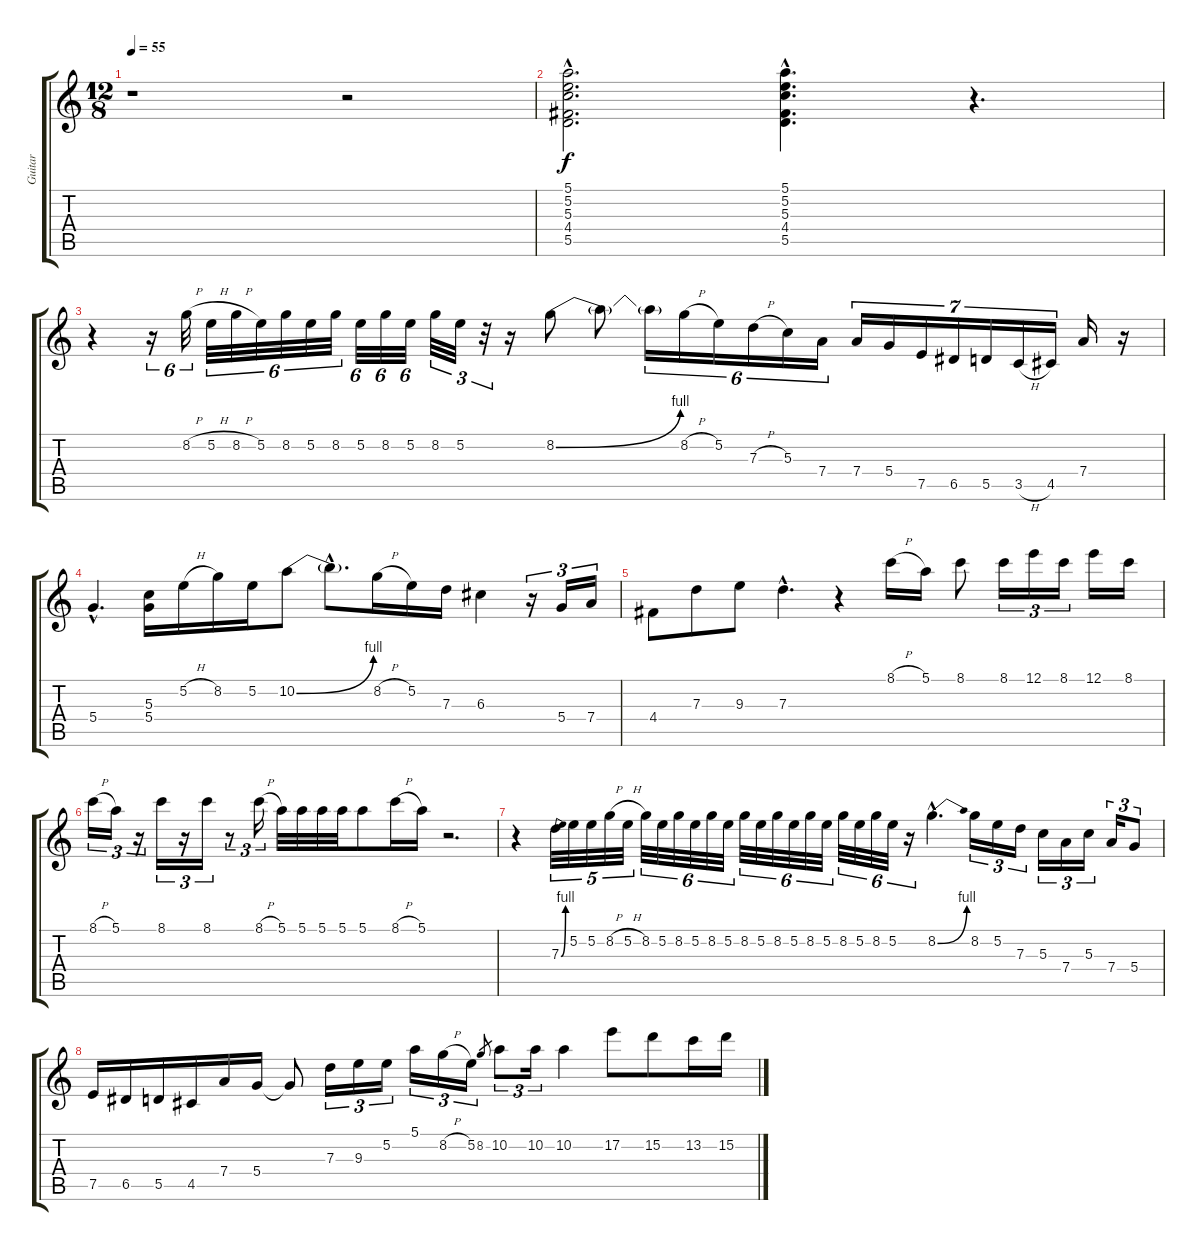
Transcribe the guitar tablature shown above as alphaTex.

\track ("Guitar" "Guitar") {instrument electricguitarclean}
\staff {score tabs}
\tuning (E4 B3 G3 D3 A2 E2) {hide}
\ts (12 8)
\tempo 55
\clef g2
\ks c
r.1{dy f instrument electricguitarclean} r.2 |
(5.1{hac} 5.2{hac} 5.3{hac} 4.4{hac} 5.5{hac}).2{d} (5.1{hac} 5.2{hac} 5.3{hac} 4.4{hac} 5.5{hac}).4{d} r.4{d} |
r.4 r.16{tu (6 4)} 8.2{h}.32{tu (6 4)} 5.2{h}.32{tu (6 4)} 8.2{h}.32{tu (6 4)} 5.2.32{tu (6 4)} 8.2.32{tu (6 4)} 5.2.32{tu (6 4)} 8.2.32{tu (6 4)} 5.2.32{tu (6 4)} 8.2.32{tu (6 4)} 5.2.32{tu (6 4)} 8.2.32{tu (3 2)} 5.2.32{tu (3 2)} r.32{tu (3 2)} r.16 8.2{be (bend 0 0 60 4)}.8 8.2{t}.8 8.2{t}.16{tu (6 4)} 8.2{h}.16{tu (6 4)} 5.2.16{tu (6 4)} 7.3{h}.16{tu (6 4)} 5.3.16{tu (6 4)} 7.4.16{tu (6 4)} 7.4.16{tu (7 4)} 5.4.16{tu (7 4)} 7.5.16{tu (7 4)} 6.5.16{tu (7 4)} 5.5.16{tu (7 4)} 3.5{h}.16{tu (7 4)} 4.5.16{tu (7 4)} 7.4.16 r.16 |
5.4{hac}.4{d} (5.3 5.4).16 5.2{h}.16 8.2.16 5.2.16 10.2{be (bend 0 0 60 4)}.8 10.2{hac t}.8{d} 8.2{h}.16 5.2.16 7.3.16 6.3.4 r.16{tu (3 2)} 5.4.16{tu (3 2)} 7.4.16{tu (3 2)} |
4.4.8 7.3.8 9.3.8 7.3{hac}.4{d} r.4 8.1{h}.16 5.1.16 8.1.8 8.1.16{tu (3 2)} 12.1.16{tu (3 2)} 8.1.16{tu (3 2)} 12.1.16 8.1.16 |
8.1{h}.16{tu (3 2)} 5.1.16{tu (3 2)} r.16{tu (3 2)} 8.1.16{tu (3 2)} r.16{tu (3 2)} 8.1.16{tu (3 2)} r.8{tu (3 2)} 8.1{h}.16{tu (3 2)} 5.1.32 5.1.32 5.1.32 5.1.32 5.1.8 8.1{h}.16 5.1.16 r.2{d} |
r.4 7.3{be (bend 0 0 60 4)}.32{tu (5 4)} 5.2.32{tu (5 4)} 5.2.32{tu (5 4)} 8.2{h}.32{tu (5 4)} 5.2{h}.32{tu (5 4)} 8.2.32{tu (6 4)} 5.2.32{tu (6 4)} 8.2.32{tu (6 4)} 5.2.32{tu (6 4)} 8.2.32{tu (6 4)} 5.2.32{tu (6 4)} 8.2.32{tu (6 4)} 5.2.32{tu (6 4)} 8.2.32{tu (6 4)} 5.2.32{tu (6 4)} 8.2.32{tu (6 4)} 5.2.32{tu (6 4)} 8.2.32{tu (6 4)} 5.2.32{tu (6 4)} 8.2.32{tu (6 4)} 5.2.32{tu (6 4)} r.16{tu (6 4)} 8.2{be (bend 0 0 60 4) hac}.4{d} 8.2.16{tu (3 2)} 5.2.16{tu (3 2)} 7.3.16{tu (3 2)} 5.3.16{tu (3 2)} 7.4.16{tu (3 2)} 5.3.16{tu (3 2)} 7.4.16{tu (3 2)} 5.4.8{tu (3 2)} |
7.5.16 6.5.16 5.5.16 4.5.16 7.4.16 5.4.16 5.4{t}.8 7.3.16{tu (3 2)} 9.3.16{tu (3 2)} 5.2.16{tu (3 2)} 5.1.16{tu (3 2)} 8.2{h}.16{tu (3 2)} 5.2.16{tu (3 2)} 8.2.8{gr} 10.2.8{tu (3 2)} 10.2.16{tu (3 2)} 10.2.4 17.2.8 15.2.8 13.2.16 15.2.16
